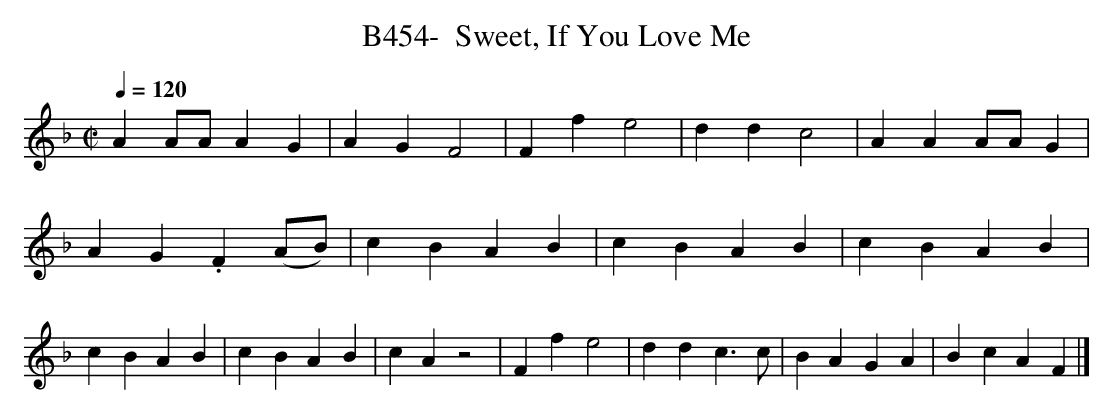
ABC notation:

X:1
T:B454-  Sweet, If You Love Me
Q:1/4=120
L:1/4
M:C|
K:F
AA/A/AG|AGF2|Ffe2|ddc2|\
AAA/A/G|AG.F(A/B/)|cBAB|cBAB|\
cBAB|cBAB|cBAB|cAz2|\
Ffe2|ddc3/2c/|BAGA|BcAF|]
